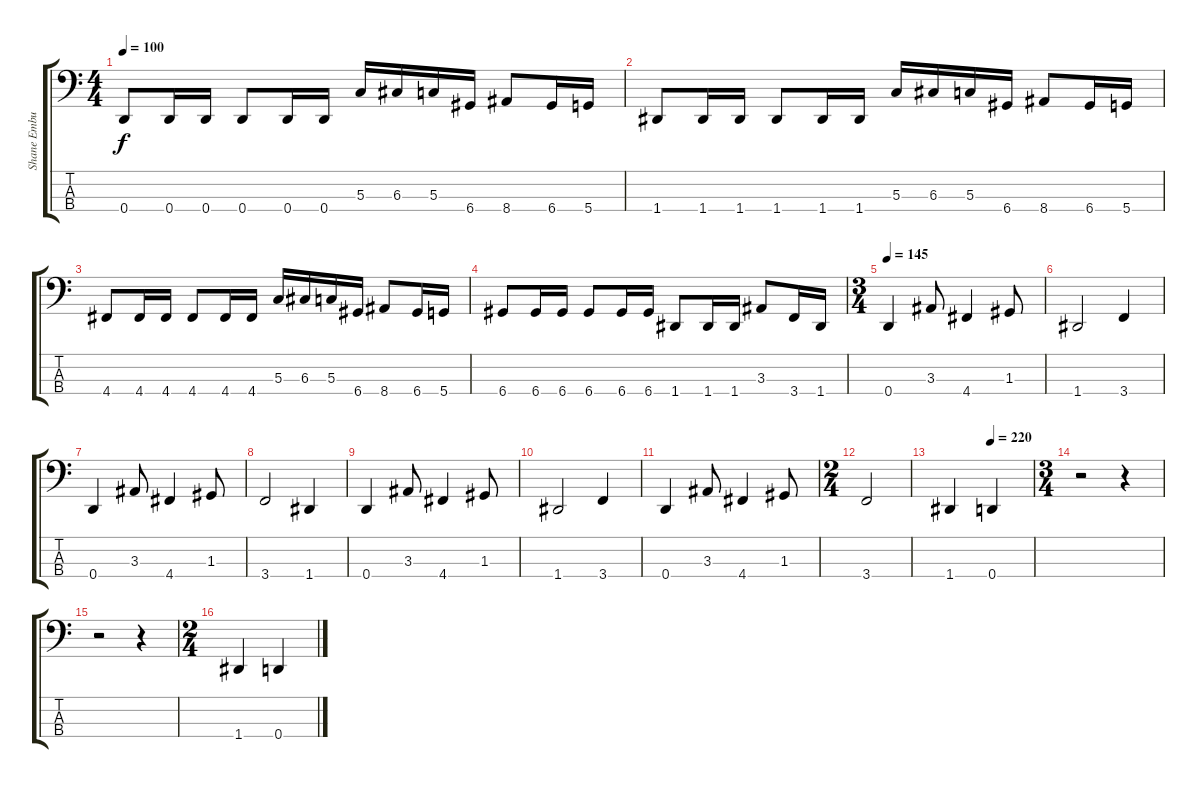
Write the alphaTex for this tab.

\track ("Shane Embury (Bass)" "Shane Embu") {instrument electricbassfinger}
\staff {score tabs}
\tuning (F2 C2 G1 D1) {hide}
\ts (4 4)
\tempo 100
\clef f4
\ks c
0.4.8{dy f} 0.4.16 0.4.16 0.4.8 0.4.16 0.4.16 5.3.16 6.3.16 5.3.16 6.4.16 8.4.8 6.4.16 5.4.16 |
1.4.8 1.4.16 1.4.16 1.4.8 1.4.16 1.4.16 5.3.16 6.3.16 5.3.16 6.4.16 8.4.8 6.4.16 5.4.16 |
4.4.8 4.4.16 4.4.16 4.4.8 4.4.16 4.4.16 5.3.16 6.3.16 5.3.16 6.4.16 8.4.8 6.4.16 5.4.16 |
6.4.8 6.4.16 6.4.16 6.4.8 6.4.16 6.4.16 1.4.8 1.4.16 1.4.16 3.3.8 3.4.16 1.4.16 |
\ts (3 4)
\tempo 145
0.4.4 3.3.8 4.4.4 1.3.8 |
1.4.2 3.4.4 |
0.4.4 3.3.8 4.4.4 1.3.8 |
3.4.2 1.4.4 |
0.4.4 3.3.8 4.4.4 1.3.8 |
1.4.2 3.4.4 |
0.4.4 3.3.8 4.4.4 1.3.8 |
\ts (2 4)
3.4.2 |
\tempo (220 0.5)
1.4.4 0.4.4 |
\ts (3 4)
r.2 r.4 |
r.2 r.4 |
\ts (2 4)
1.4.4 0.4.4
